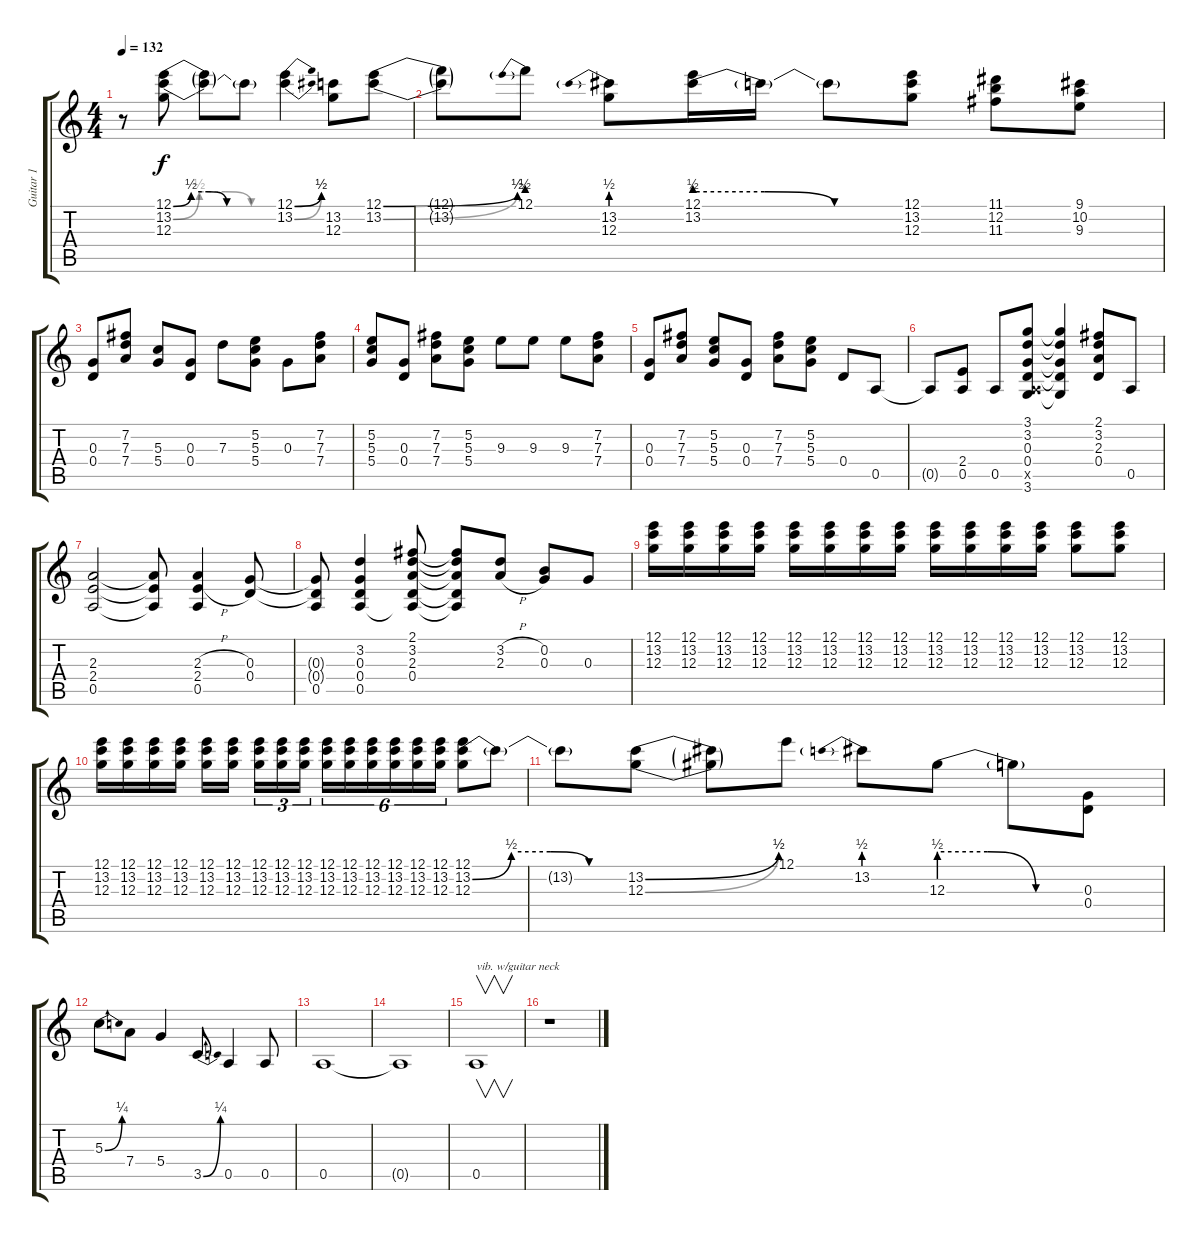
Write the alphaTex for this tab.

\track ("Guitar 1" "Guitar 1") {instrument distortionguitar}
\staff {score tabs}
\tuning (E4 B3 G3 D3 A2 E2) {hide}
\ts (4 4)
\tempo 132
\clef g2
\ks c
r.8{dy f} (12.1{be (custom 0 0 15 2 30 2 45 0 60 0)} 13.2{be (custom 0 0 15 2 30 2 45 0 60 0)} 12.3).8 (12.1{t} 13.2{t}).8 13.2{t}.8 (12.1{be (bend 0 0 60 2)} 13.2{be (bend 0 0 60 2)}).4 (13.2 12.3).8 (12.1{be (bend 0 0 60 2)} 13.2{be (bend 0 0 60 2)}).8 |
(12.1{t} 13.2{t}).8 12.1{be (prebend 0 2 60 2)}.8 (13.2{be (prebend 0 2 60 2)} 12.3).8 (12.1 13.2{be (custom 0 2 20 2 40 0 60 0)}).16 13.2{t}.16 13.2{t}.8 (12.1 13.2 12.3).8 (11.1 12.2 11.3).8 (9.1 10.2 9.3).8 |
(0.3 0.4).8 (7.2 7.3 7.4).8 (5.3 5.4).8 (0.3 0.4).8 7.3.8 (5.2 5.3 5.4).8 0.3.8 (7.2 7.3 7.4).8 |
(5.2 5.3 5.4).8 (0.3 0.4).8 (7.2 7.3 7.4).8 (5.2 5.3 5.4).8 9.3.8 9.3.8 9.3.8 (7.2 7.3 7.4).8 |
(0.3 0.4).8 (7.2 7.3 7.4).8 (5.2 5.3 5.4).8 (0.3 0.4).8 (7.2 7.3 7.4).8 (5.2 5.3 5.4).8 0.4.8 0.5.8 |
0.5{t}.8 (2.4 0.5).8 0.5.8 (3.1 3.2 0.3 0.4 0.5{x} 3.6).8 (3.1{t} 3.2{t} 0.3{t} 0.4{t} 3.6{t}).4 (2.1 3.2 2.3 0.4).8 0.5.8 |
(2.3 2.4 0.5).2 (2.3{t} 2.4{t} 0.5{t}).8 (2.3{h} 2.4{h} 0.5).4 (0.3 0.4).8 |
(0.3{t} 0.4{t} 0.5).8 (3.2 0.3 0.4 0.5).4 (2.1 3.2 2.3 0.4 0.5{t}).8 (2.1{t} 3.2{t} 2.3{t} 0.4{t} 0.5{t}).8 (3.2{h} 2.3{h}).8 (0.2 0.3).8 0.3.8 |
(12.1 13.2 12.3).16 (12.1 13.2 12.3).16 (12.1 13.2 12.3).16 (12.1 13.2 12.3).16 (12.1 13.2 12.3).16 (12.1 13.2 12.3).16 (12.1 13.2 12.3).16 (12.1 13.2 12.3).16 (12.1 13.2 12.3).16 (12.1 13.2 12.3).16 (12.1 13.2 12.3).16 (12.1 13.2 12.3).16 (12.1 13.2 12.3).8 (12.1 13.2 12.3).8 |
(12.1 13.2 12.3).16 (12.1 13.2 12.3).16 (12.1 13.2 12.3).16 (12.1 13.2 12.3).16 (12.1 13.2 12.3).16 (12.1 13.2 12.3).16 (12.1 13.2 12.3).16{tu (3 2)} (12.1 13.2 12.3).16{tu (3 2)} (12.1 13.2 12.3).16{tu (3 2)} (12.1 13.2 12.3).16{tu (6 4)} (12.1 13.2 12.3).16{tu (6 4)} (12.1 13.2 12.3).16{tu (6 4)} (12.1 13.2 12.3).16{tu (6 4)} (12.1 13.2 12.3).16{tu (6 4)} (12.1 13.2 12.3).16{tu (6 4)} (12.1 13.2{be (custom 0 0 15 2 30 2 45 0 60 0)} 12.3).8 13.2{t}.8 |
13.2{t}.8 (13.2{be (bend 0 0 60 2)} 12.3{be (bend 0 0 60 2)}).8 (13.2{t} 12.3{t}).8 12.1.8 13.2{be (prebend 0 2 60 2)}.8 12.3{be (custom 0 2 20 2 40 0 60 0)}.8 12.3{t}.8 (0.3 0.4).8 |
5.3{be (bend 0 0 60 1)}.8 7.4.8 5.4.4 3.5{be (bend 0 0 60 1)}.8 0.5.4 0.5.8 |
0.5.1 |
0.5{t}.1 |
0.5.1{v txt "vib. w/guitar neck"} |
r.1
